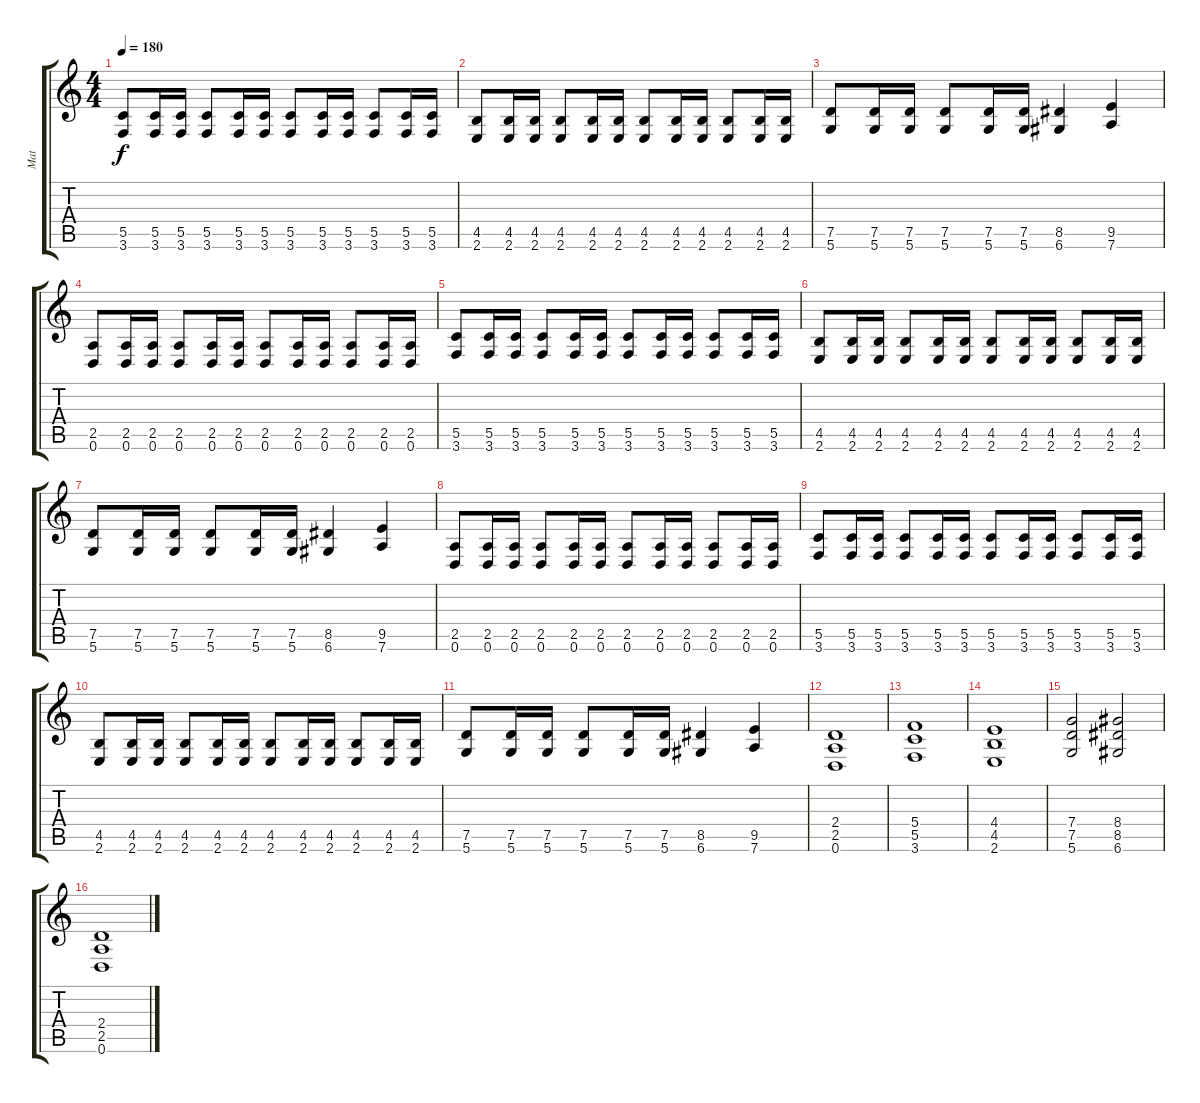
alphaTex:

\track ("Mat" "Mat") {instrument distortionguitar}
\staff {score tabs}
\tuning (D4 A3 F3 C3 G2 D2) {hide}
\ts (4 4)
\tempo 180
\clef g2
\ks c
(5.5 3.6).8{dy f} (5.5 3.6).16 (5.5 3.6).16 (5.5 3.6).8 (5.5 3.6).16 (5.5 3.6).16 (5.5 3.6).8 (5.5 3.6).16 (5.5 3.6).16 (5.5 3.6).8 (5.5 3.6).16 (5.5 3.6).16 |
(4.5 2.6).8 (4.5 2.6).16 (4.5 2.6).16 (4.5 2.6).8 (4.5 2.6).16 (4.5 2.6).16 (4.5 2.6).8 (4.5 2.6).16 (4.5 2.6).16 (4.5 2.6).8 (4.5 2.6).16 (4.5 2.6).16 |
(7.5 5.6).8 (7.5 5.6).16 (7.5 5.6).16 (7.5 5.6).8 (7.5 5.6).16 (7.5 5.6).16 (8.5 6.6).4 (9.5 7.6).4 |
(2.5 0.6).8 (2.5 0.6).16 (2.5 0.6).16 (2.5 0.6).8 (2.5 0.6).16 (2.5 0.6).16 (2.5 0.6).8 (2.5 0.6).16 (2.5 0.6).16 (2.5 0.6).8 (2.5 0.6).16 (2.5 0.6).16 |
(5.5 3.6).8 (5.5 3.6).16 (5.5 3.6).16 (5.5 3.6).8 (5.5 3.6).16 (5.5 3.6).16 (5.5 3.6).8 (5.5 3.6).16 (5.5 3.6).16 (5.5 3.6).8 (5.5 3.6).16 (5.5 3.6).16 |
(4.5 2.6).8 (4.5 2.6).16 (4.5 2.6).16 (4.5 2.6).8 (4.5 2.6).16 (4.5 2.6).16 (4.5 2.6).8 (4.5 2.6).16 (4.5 2.6).16 (4.5 2.6).8 (4.5 2.6).16 (4.5 2.6).16 |
(7.5 5.6).8 (7.5 5.6).16 (7.5 5.6).16 (7.5 5.6).8 (7.5 5.6).16 (7.5 5.6).16 (8.5 6.6).4 (9.5 7.6).4 |
(2.5 0.6).8 (2.5 0.6).16 (2.5 0.6).16 (2.5 0.6).8 (2.5 0.6).16 (2.5 0.6).16 (2.5 0.6).8 (2.5 0.6).16 (2.5 0.6).16 (2.5 0.6).8 (2.5 0.6).16 (2.5 0.6).16 |
(5.5 3.6).8 (5.5 3.6).16 (5.5 3.6).16 (5.5 3.6).8 (5.5 3.6).16 (5.5 3.6).16 (5.5 3.6).8 (5.5 3.6).16 (5.5 3.6).16 (5.5 3.6).8 (5.5 3.6).16 (5.5 3.6).16 |
(4.5 2.6).8 (4.5 2.6).16 (4.5 2.6).16 (4.5 2.6).8 (4.5 2.6).16 (4.5 2.6).16 (4.5 2.6).8 (4.5 2.6).16 (4.5 2.6).16 (4.5 2.6).8 (4.5 2.6).16 (4.5 2.6).16 |
(7.5 5.6).8 (7.5 5.6).16 (7.5 5.6).16 (7.5 5.6).8 (7.5 5.6).16 (7.5 5.6).16 (8.5 6.6).4 (9.5 7.6).4 |
(2.4 2.5 0.6).1 |
(5.4 5.5 3.6).1 |
(4.4 4.5 2.6).1 |
(7.4 7.5 5.6).2 (8.4 8.5 6.6).2 |
(2.4 2.5 0.6).1
